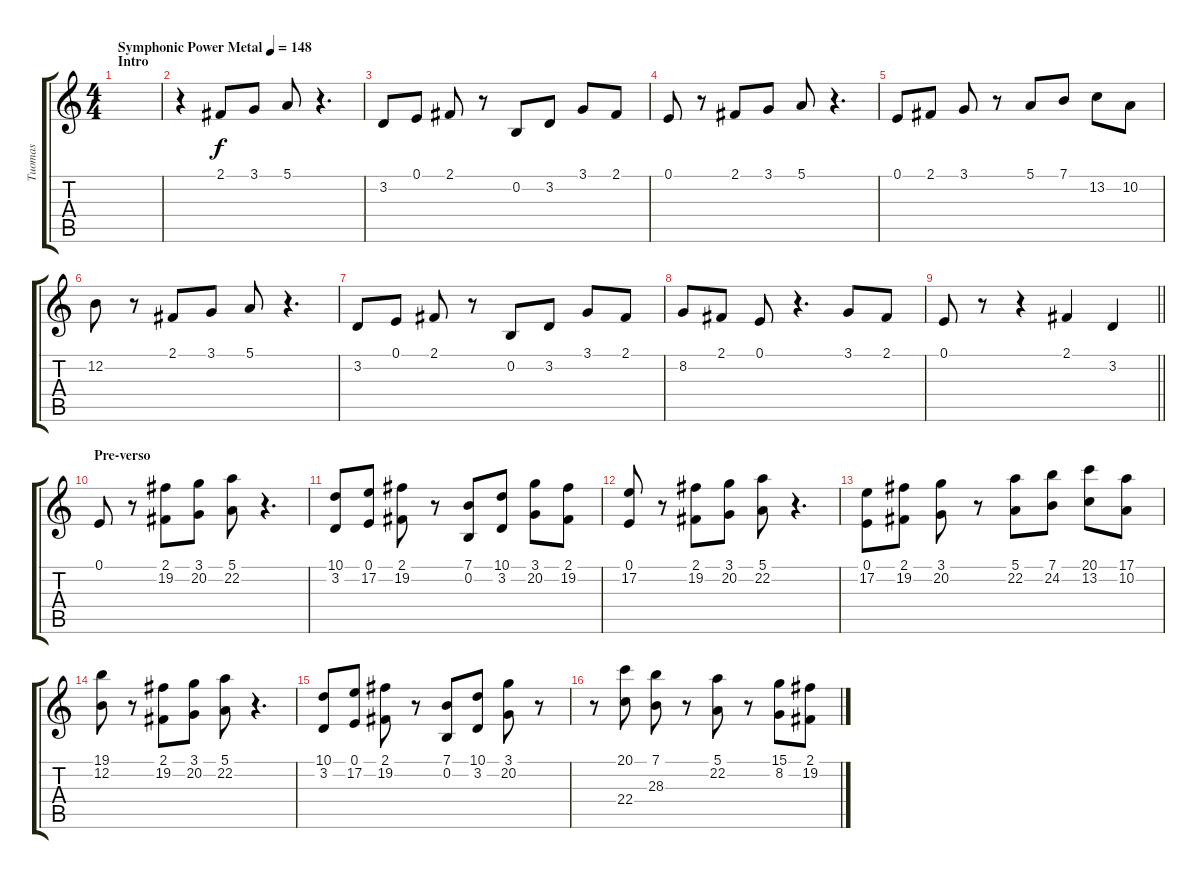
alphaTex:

\track ("Tuomas" "Tuomas") {instrument rockorgan}
\staff {score tabs}
\tuning (E4 B3 G3 D3 A2 E2) {hide}
\ts (4 4)
\section ("" "Intro")
\tempo (148 "Symphonic Power Metal")
\clef g2
\ks c
|
r.4 2.1.8 3.1.8 5.1.8 r.4{d} |
3.2.8 0.1.8 2.1.8 r.8 0.2.8 3.2.8 3.1.8 2.1.8 |
0.1.8 r.8 2.1.8 3.1.8 5.1.8 r.4{d} |
0.1.8 2.1.8 3.1.8 r.8 5.1.8 7.1.8 13.2.8 10.2.8 |
12.2.8 r.8 2.1.8 3.1.8 5.1.8 r.4{d} |
3.2.8 0.1.8 2.1.8 r.8 0.2.8 3.2.8 3.1.8 2.1.8 |
8.2.8 2.1.8 0.1.8 r.4{d} 3.1.8 2.1.8 |
\barLineRight lightlight
0.1.8 r.8 r.4 2.1.4 3.2.4 |
\section ("" "Pre-verso")
0.1.8 r.8 (2.1 19.2).8 (3.1 20.2).8 (5.1 22.2).8 r.4{d} |
(10.1 3.2).8 (0.1 17.2).8 (2.1 19.2).8 r.8 (7.1 0.2).8 (10.1 3.2).8 (3.1 20.2).8 (2.1 19.2).8 |
(0.1 17.2).8 r.8 (2.1 19.2).8 (3.1 20.2).8 (5.1 22.2).8 r.4{d} |
(0.1 17.2).8 (2.1 19.2).8 (3.1 20.2).8 r.8 (5.1 22.2).8 (7.1 24.2).8 (20.1 13.2).8 (17.1 10.2).8 |
(19.1 12.2).8 r.8 (2.1 19.2).8 (3.1 20.2).8 (5.1 22.2).8 r.4{d} |
(10.1 3.2).8 (0.1 17.2).8 (2.1 19.2).8 r.8 (7.1 0.2).8 (10.1 3.2).8 (3.1 20.2).8 r.8 |
r.8 (20.1 22.4).8 (7.1 28.3).8 r.8 (5.1 22.2).8 r.8 (15.1 8.2).8 (2.1 19.2).8
